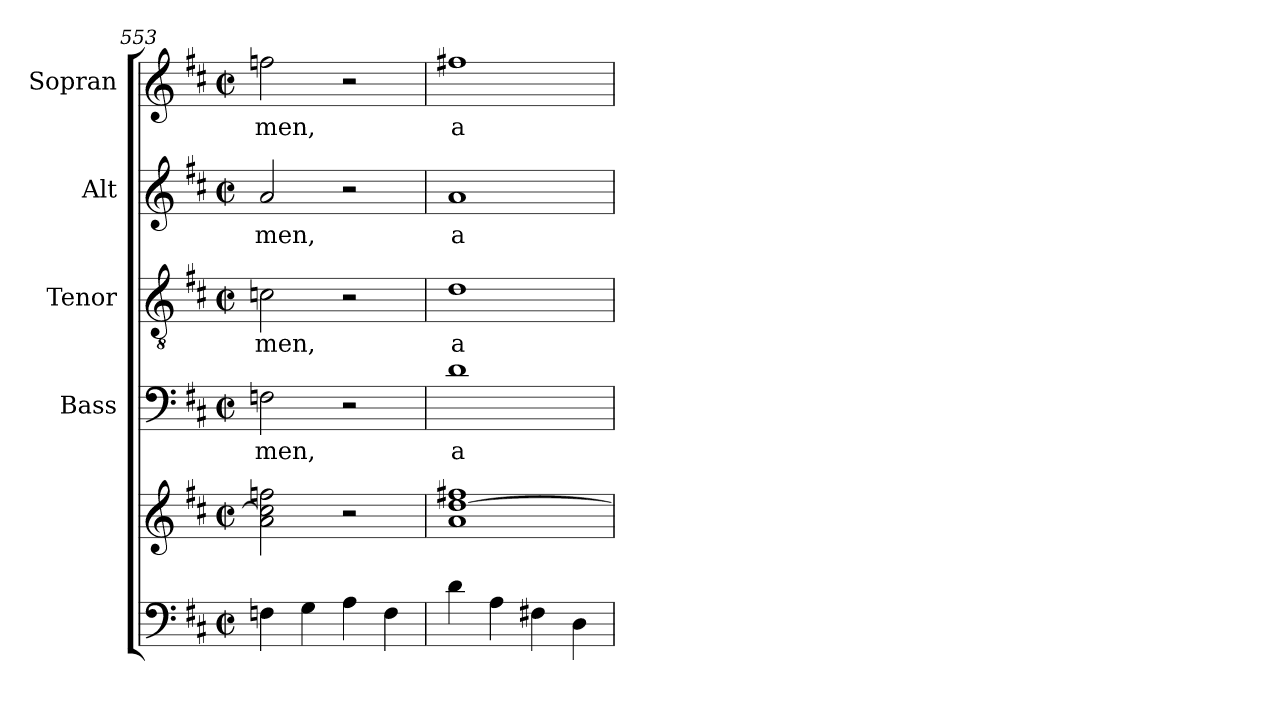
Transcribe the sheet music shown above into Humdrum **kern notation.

**kern	**kern	**kern	**text	**kern	**text	**kern	**text	**kern	**text
*part5	*part5	*part4	*part4	*part3	*part3	*part2	*part2	*part1	*part1
*staff6	*staff5	*staff4	*staff4	*staff3	*staff3	*staff2	*staff2	*staff1	*staff1
*	*	*I"Bass	*	*I"Tenor	*	*I"Alt	*	*I"Sopran	*
*	*	*I'B.	*	*I'T.	*	*I'A.	*	*I'S.	*
*clefF4	*clefG2	*clefF4	*	*clefGv2	*	*clefG2	*	*clefG2	*
*k[f#c#]	*k[f#c#]	*k[f#c#]	*	*k[f#c#]	*	*k[f#c#]	*	*k[f#c#]	*
*D:	*D:	*D:	*	*D:	*	*D:	*	*D:	*
*M2/2	*M2/2	*M2/2	*	*M2/2	*	*M2/2	*	*M2/2	*
*met(c|)	*met(c|)	*met(c|)	*	*met(c|)	*	*met(c|)	*	*met(c|)	*
=553	=553	=553	=553	=553	=553	=553	=553	=553	=553
!	!	!	!LO:LY:b	!	!LO:LY:b	!	!LO:LY:b	!	!LO:LY:b
4Fn\	2a\ 2cc\] 2ffn\	2Fn\	-men,	2cn\	-men,	2a/	-men,	2ffn\	-men,
4G\	.	.	.	.	.	.	.	.	.
4A\	2r	2r	.	2r	.	2r	.	2r	.
4F\	.	.	.	.	.	.	.	.	.
=554	=554	=554	=554	=554	=554	=554	=554	=554	=554
!	!	!	!LO:LY:b	!	!LO:LY:b	!	!LO:LY:b	!	!LO:LY:b
4d\	1a [1dd 1ff#X	1d	a-	1d	a-	1a	a-	1ff#X	a-
4A\	.	.	.	.	.	.	.	.	.
4F#X\	.	.	.	.	.	.	.	.	.
4D\	.	.	.	.	.	.	.	.	.
=	=	=	=	=	=	=	=	=	=
*-	*-	*-	*-	*-	*-	*-	*-	*-	*-
